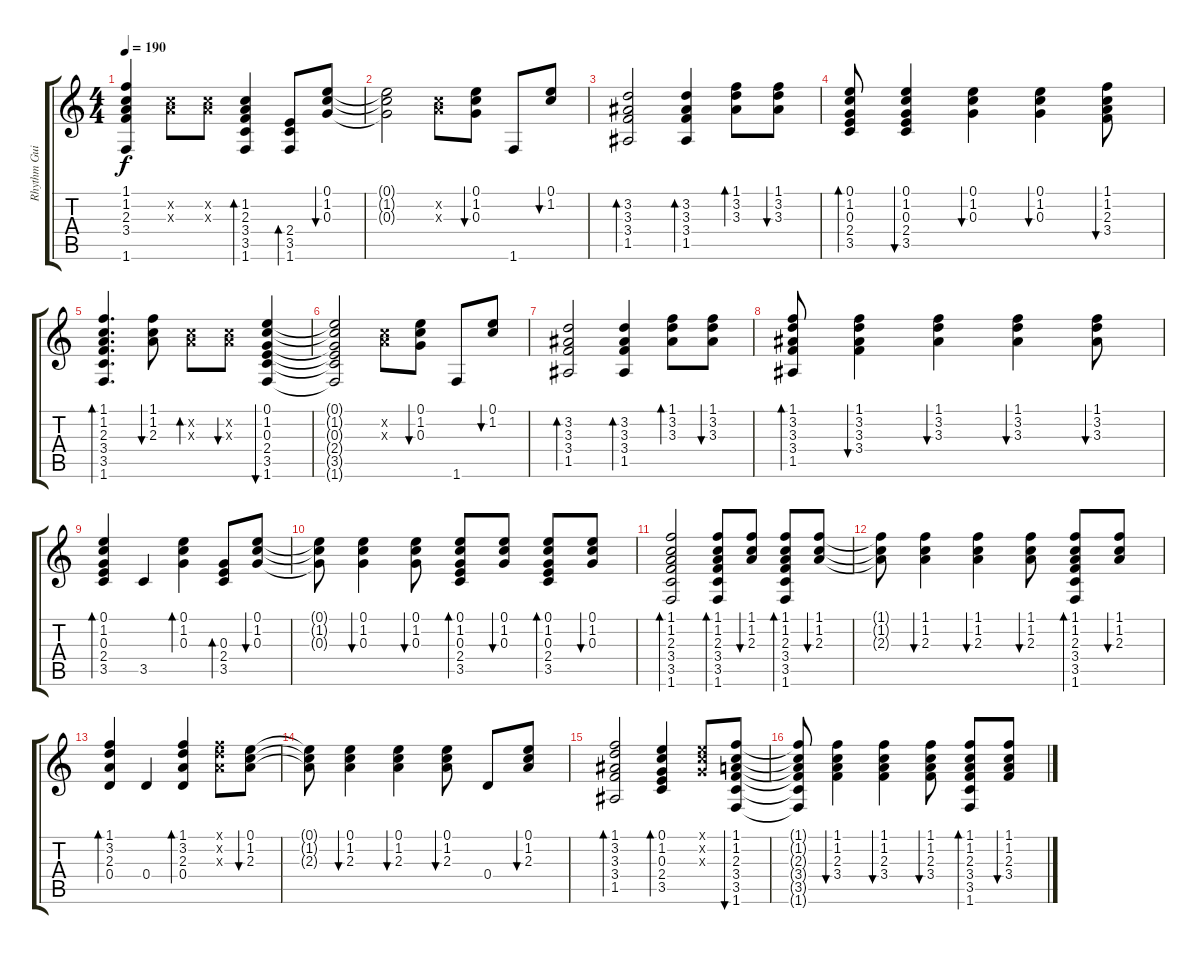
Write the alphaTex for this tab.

\track ("Rhythm Guitar" "Rhythm Gui") {instrument acousticguitarnylon}
\staff {score tabs}
\tuning (E4 B3 G3 D3 A2 E2) {hide}
\ts (4 4)
\tempo 190
\clef g2
\ks c
(1.1{t} 1.2{t} 2.3{t} 3.4{t} 1.6).4{dy f} (1.2{x} 2.3{x}).8 (1.2{x} 2.3{x}).8 (1.2 2.3 3.4 3.5 1.6).4{bd 120} (2.4 3.5 1.6).8{bd 60} (0.1 1.2 0.3).8{bu 60} |
(0.1{t} 1.2{t} 0.3{t}).2 (1.2{x} 2.3{x}).8 (0.1 1.2 0.3).8{bu 30} 1.6.8 (0.1 1.2).8{bu 30} |
(3.2 3.3 3.4 1.5).2{bd 60} (3.2 3.3 3.4 1.5).4{bd 60} (1.1 3.2 3.3).8{bd 60} (1.1 3.2 3.3).8{bu 60} |
(0.1 1.2 0.3 2.4 3.5).8{bd 60} (0.1 1.2 0.3 2.4 3.5).4{bu 60} (0.1 1.2 0.3).4{bu 60} (0.1 1.2 0.3).4{bu 60} (1.1 1.2 2.3 3.4).8{bu 30} |
(1.1 1.2 2.3 3.4 3.5 1.6).4{d bd 60} (1.1 1.2 2.3).8{bu 60} (1.2{x} 2.3{x}).8{bd 120} (1.2{x} 2.3{x}).8{bu 60} (0.1 1.2 0.3 2.4 3.5 1.6).4{bu 60} |
(0.1{t} 1.2{t} 0.3{t} 2.4{t} 3.5{t} 1.6{t}).2 (1.2{x} 2.3{x}).8 (0.1 1.2 0.3).8{bu 30} 1.6.8 (0.1 1.2).8{bu 30} |
(3.2 3.3 3.4 1.5).2{bd 60} (3.2 3.3 3.4 1.5).4{bd 60} (1.1 3.2 3.3).8{bd 60} (1.1 3.2 3.3).8{bu 60} |
(1.1 3.2 3.3 3.4 1.5).8{bd 60} (1.1 3.2 3.3 3.4).4{bu 60} (1.1 3.2 3.3).4{bu 60} (1.1 3.2 3.3).4{bu 60} (1.1 3.2 3.3).8{bu 30} |
(0.1 1.2 0.3 2.4 3.5).4{bd 60} 3.5.4 (0.1 1.2 0.3).4{bd 60} (0.3 2.4 3.5).8{bd 60} (0.1 1.2 0.3).8{bu 60} |
(0.1{t} 1.2{t} 0.3{t}).8 (0.1 1.2 0.3).4{bu 60} (0.1 1.2 0.3).8{bu 60} (0.1 1.2 0.3 2.4 3.5).8{bd 60} (0.1 1.2 0.3).8{bu 60} (0.1 1.2 0.3 2.4 3.5).8{bd 60} (0.1 1.2 0.3).8{bu 60} |
(1.1 1.2 2.3 3.4 3.5 1.6).2{bd 60} (1.1 1.2 2.3 3.4 3.5 1.6).8{bd 60} (1.1 1.2 2.3).8{bu 60} (1.1 1.2 2.3 3.4 3.5 1.6).8{bd 60} (1.1 1.2 2.3).8{bu 60} |
(1.1{t} 1.2{t} 2.3{t}).8 (1.1 1.2 2.3).4{bu 60} (1.1 1.2 2.3).4{bu 60} (1.1 1.2 2.3).8{bu 60} (1.1 1.2 2.3 3.4 3.5 1.6).8{bd 60} (1.1 1.2 2.3).8{bu 60} |
(1.1 3.2 2.3 0.4).4{bd 60} 0.4.4 (1.1 3.2 2.3 0.4).4{bd 60} (1.1{x} 3.2{x} 2.3{x}).8 (0.1 1.2 2.3).8{bu 60} |
(0.1{t} 1.2{t} 2.3{t}).8 (0.1 1.2 2.3).4{bu 60} (0.1 1.2 2.3).4{bu 60} (0.1 1.2 2.3).8{bu 60} 0.4.8 (0.1 1.2 2.3).8{bu 60} |
(1.1 3.2 3.3 3.4 1.5).2{bd 60} (0.1 1.2 0.3 2.4 3.5).4{bd 60} (0.1{x} 1.2{x} 0.3{x}).8 (1.1 1.2 2.3 3.4 3.5 1.6).8{bu 60} |
(1.1{t} 1.2{t} 2.3{t} 3.4{t} 3.5{t} 1.6{t}).8 (1.1 1.2 2.3 3.4).4{bu 60} (1.1 1.2 2.3 3.4).4{bu 60} (1.1 1.2 2.3 3.4).8{bu 60} (1.1 1.2 2.3 3.4 3.5 1.6).8{bd 60} (1.1 1.2 2.3 3.4).8{bu 60}
